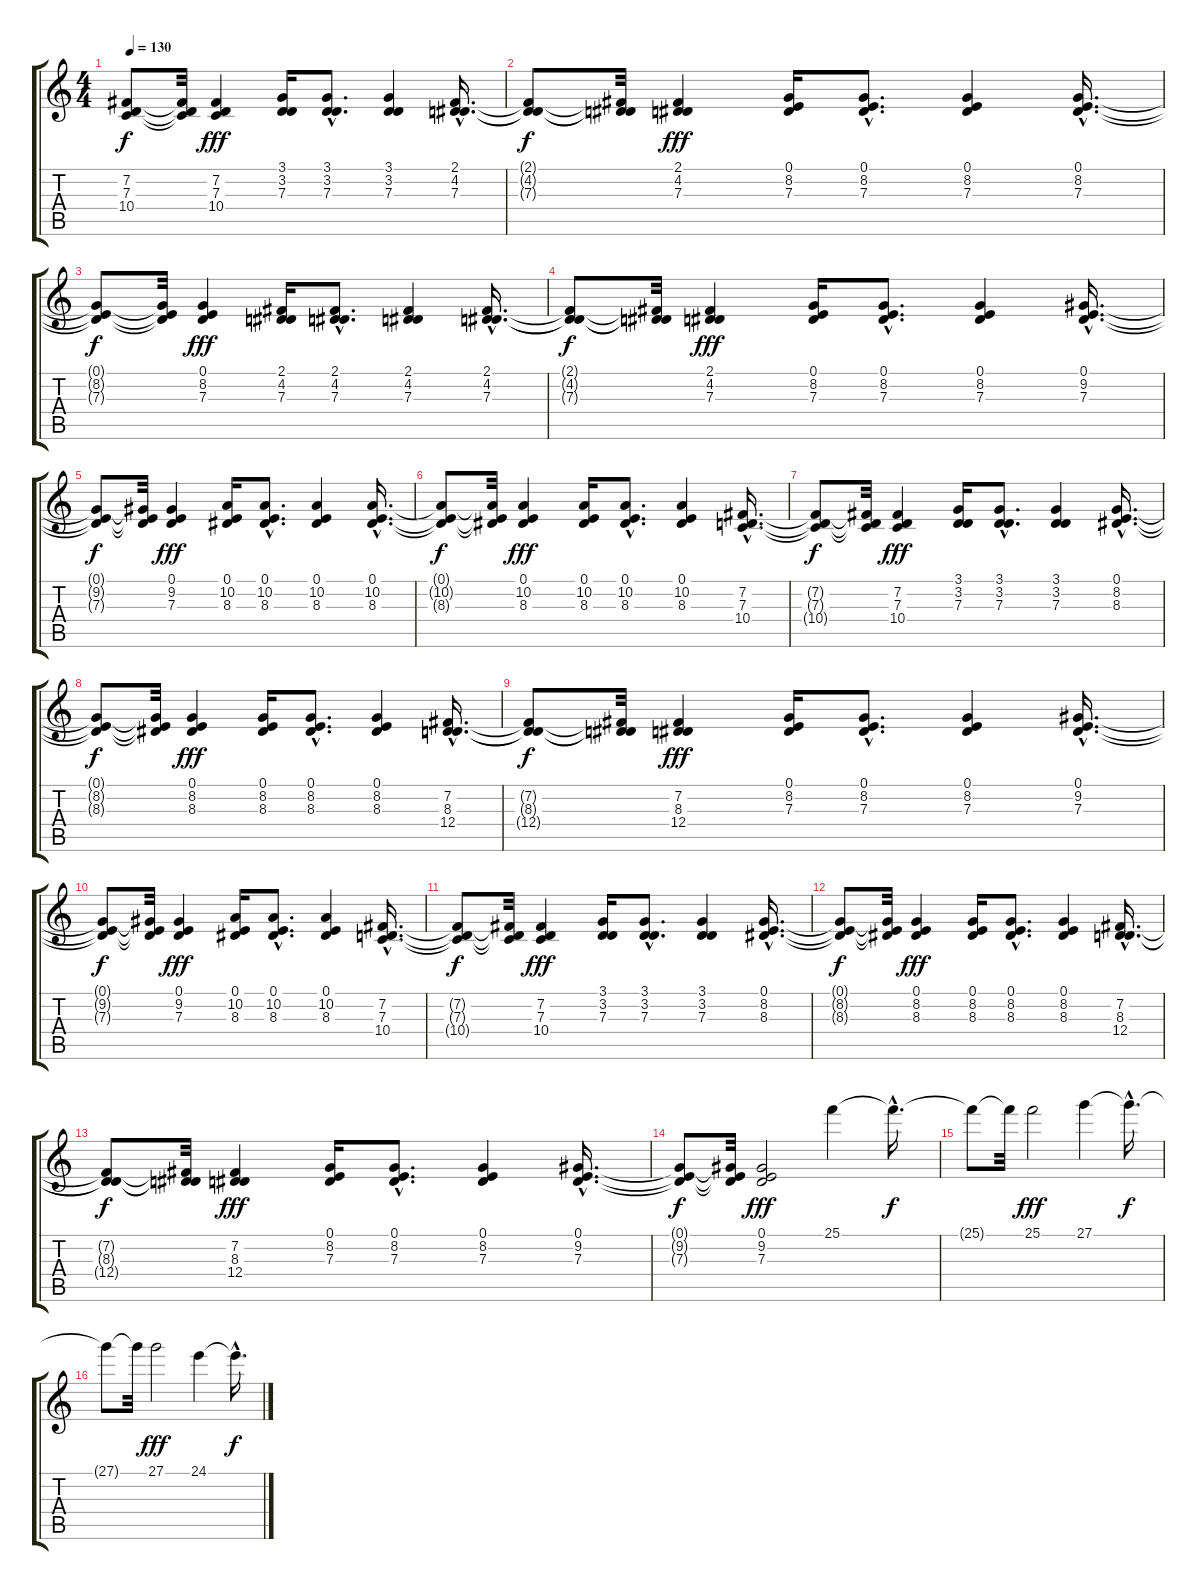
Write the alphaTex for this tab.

\track "" {instrument acousticgrandpiano}
\staff {score tabs}
\tuning (E4 B3 G3 D3 A2 E2) {hide}
\ts (4 4)
\tempo 130
\clef g2
\ks c
(7.2{t} 7.3{t} 10.4{t}).8{dy f} (7.2{t} 7.3{t} 10.4{t}).32 (7.2 7.3 10.4).4{dy fff volume 16} (3.1 3.2 7.3).16{volume 16} (3.1{hac} 3.2{hac} 7.3{hac}).8{d} (3.1 3.2 7.3).4{volume 16} (2.1{hac} 4.2{hac} 7.3{hac}).16{d volume 16} |
(2.1{t} 4.2{t} 7.3{t}).8{dy f} (2.1{t} 4.2{t} 7.3{t}).32 (2.1 4.2 7.3).4{dy fff volume 16} (0.1 8.2 7.3).16{volume 16} (0.1{hac} 8.2{hac} 7.3{hac}).8{d} (0.1 8.2 7.3).4{volume 16} (0.1{hac} 8.2{hac} 7.3{hac}).16{d volume 16} |
(0.1{t} 8.2{t} 7.3{t}).8{dy f} (0.1{t} 8.2{t} 7.3{t}).32 (0.1 8.2 7.3).4{dy fff volume 16} (2.1 4.2 7.3).16{volume 16} (2.1{hac} 4.2{hac} 7.3{hac}).8{d} (2.1 4.2 7.3).4{volume 16} (2.1{hac} 4.2{hac} 7.3{hac}).16{d volume 16} |
(2.1{t} 4.2{t} 7.3{t}).8{dy f} (2.1{t} 4.2{t} 7.3{t}).32 (2.1 4.2 7.3).4{dy fff volume 16} (0.1 8.2 7.3).16{volume 16} (0.1{hac} 8.2{hac} 7.3{hac}).8{d} (0.1 8.2 7.3).4{volume 16} (0.1{hac} 9.2{hac} 7.3{hac}).16{d volume 16} |
(0.1{t} 9.2{t} 7.3{t}).8{dy f} (0.1{t} 9.2{t} 7.3{t}).32 (0.1 9.2 7.3).4{dy fff volume 16} (0.1 10.2 8.3).16{volume 16} (0.1{hac} 10.2{hac} 8.3{hac}).8{d} (0.1 10.2 8.3).4{volume 16} (0.1{hac} 10.2{hac} 8.3{hac}).16{d volume 16} |
(0.1{t} 10.2{t} 8.3{t}).8{dy f} (0.1{t} 10.2{t} 8.3{t}).32 (0.1 10.2 8.3).4{dy fff volume 16} (0.1 10.2 8.3).16{volume 16} (0.1{hac} 10.2{hac} 8.3{hac}).8{d} (0.1 10.2 8.3).4{volume 16} (7.2{hac} 7.3{hac} 10.4{hac}).16{d volume 16} |
(7.2{t} 7.3{t} 10.4{t}).8{dy f} (7.2{t} 7.3{t} 10.4{t}).32 (7.2 7.3 10.4).4{dy fff volume 16} (3.1 3.2 7.3).16{volume 16} (3.1{hac} 3.2{hac} 7.3{hac}).8{d} (3.1 3.2 7.3).4{volume 16} (0.1{hac} 8.2{hac} 8.3{hac}).16{d volume 16} |
(0.1{t} 8.2{t} 8.3{t}).8{dy f} (0.1{t} 8.2{t} 8.3{t}).32 (0.1 8.2 8.3).4{dy fff volume 16} (0.1 8.2 8.3).16{volume 16} (0.1{hac} 8.2{hac} 8.3{hac}).8{d} (0.1 8.2 8.3).4{volume 16} (7.2{hac} 8.3{hac} 12.4{hac}).16{d volume 16} |
(7.2{t} 8.3{t} 12.4{t}).8{dy f} (7.2{t} 8.3{t} 12.4{t}).32 (7.2 8.3 12.4).4{dy fff volume 16} (0.1 8.2 7.3).16{volume 16} (0.1{hac} 8.2{hac} 7.3{hac}).8{d} (0.1 8.2 7.3).4{volume 16} (0.1{hac} 9.2{hac} 7.3{hac}).16{d volume 16} |
(0.1{t} 9.2{t} 7.3{t}).8{dy f} (0.1{t} 9.2{t} 7.3{t}).32 (0.1 9.2 7.3).4{dy fff volume 16} (0.1 10.2 8.3).16{volume 16} (0.1{hac} 10.2{hac} 8.3{hac}).8{d} (0.1 10.2 8.3).4{volume 16} (7.2{hac} 7.3{hac} 10.4{hac}).16{d volume 16} |
(7.2{t} 7.3{t} 10.4{t}).8{dy f} (7.2{t} 7.3{t} 10.4{t}).32 (7.2 7.3 10.4).4{dy fff volume 16} (3.1 3.2 7.3).16{volume 16} (3.1{hac} 3.2{hac} 7.3{hac}).8{d} (3.1 3.2 7.3).4{volume 16} (0.1{hac} 8.2{hac} 8.3{hac}).16{d volume 16} |
(0.1{t} 8.2{t} 8.3{t}).8{dy f} (0.1{t} 8.2{t} 8.3{t}).32 (0.1 8.2 8.3).4{dy fff volume 16} (0.1 8.2 8.3).16{volume 16} (0.1{hac} 8.2{hac} 8.3{hac}).8{d} (0.1 8.2 8.3).4{volume 16} (7.2{hac} 8.3{hac} 12.4{hac}).16{d volume 16} |
(7.2{t} 8.3{t} 12.4{t}).8{dy f} (7.2{t} 8.3{t} 12.4{t}).32 (7.2 8.3 12.4).4{dy fff volume 16} (0.1 8.2 7.3).16{volume 16} (0.1{hac} 8.2{hac} 7.3{hac}).8{d} (0.1 8.2 7.3).4{volume 16} (0.1{hac} 9.2{hac} 7.3{hac}).16{d volume 16} |
(0.1{t} 9.2{t} 7.3{t}).8{dy f} (0.1{t} 9.2{t} 7.3{t}).32 (0.1 9.2 7.3).2{dy fff volume 16} 25.1.4{volume 15 balance 5 instrument acousticgrandpiano} 25.1{hac t}.16{d dy f} |
25.1{t}.8 25.1{t}.32 25.1.2{dy fff volume 15} 27.1.4{volume 15} 27.1{hac t}.16{d dy f} |
27.1{t}.8 27.1{t}.32 27.1.2{dy fff volume 15} 24.1.4{volume 15} 24.1{hac t}.16{d dy f}
